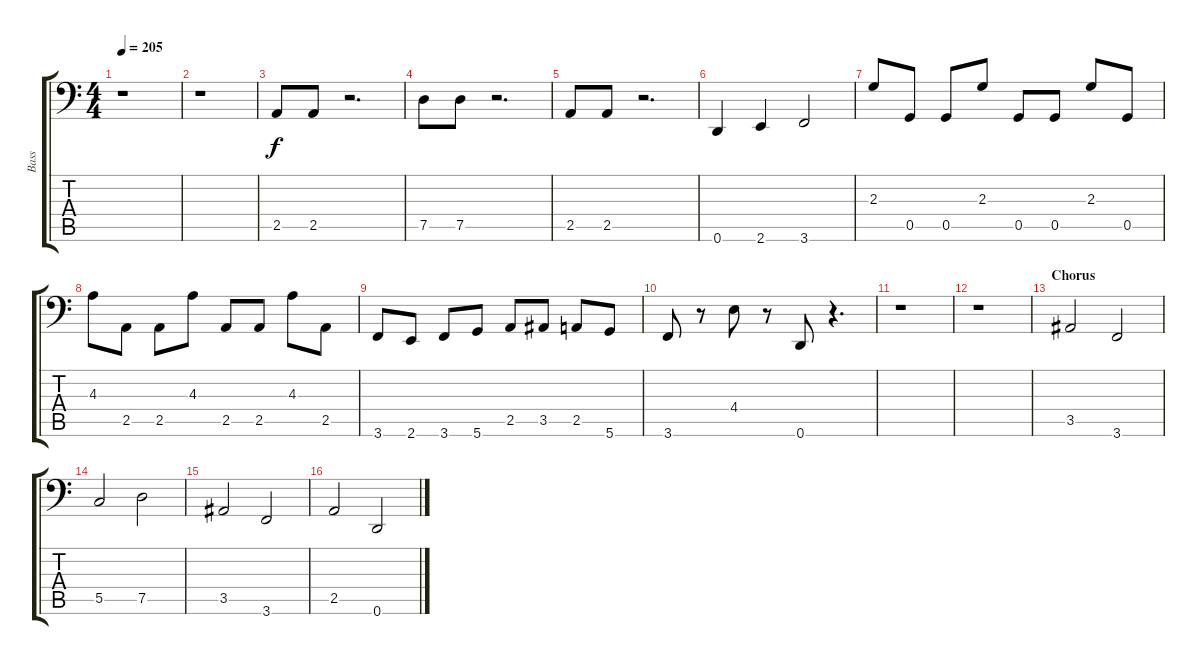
\track ("Bass" "Bass") {instrument electricbasspick}
\staff {score tabs}
\tuning (D3 A2 F2 C2 G1 D1) {hide}
\ts (4 4)
\tempo 205
\clef f4
\ks c
r.1{dy f} |
r.1 |
2.5.8 2.5.8 r.2{d} |
7.5.8 7.5.8 r.2{d} |
2.5.8 2.5.8 r.2{d} |
0.6.4 2.6.4 3.6.2 |
2.3.8 0.5.8 0.5.8 2.3.8 0.5.8 0.5.8 2.3.8 0.5.8 |
4.3.8 2.5.8 2.5.8 4.3.8 2.5.8 2.5.8 4.3.8 2.5.8 |
3.6.8 2.6.8 3.6.8 5.6.8 2.5.8 3.5.8 2.5.8 5.6.8 |
3.6.8 r.8 4.4.8 r.8 0.6.8 r.4{d} |
r.1 |
r.1 |
\section ("" "Chorus")
3.5.2 3.6.2 |
5.5.2 7.5.2 |
3.5.2 3.6.2 |
2.5.2 0.6.2
